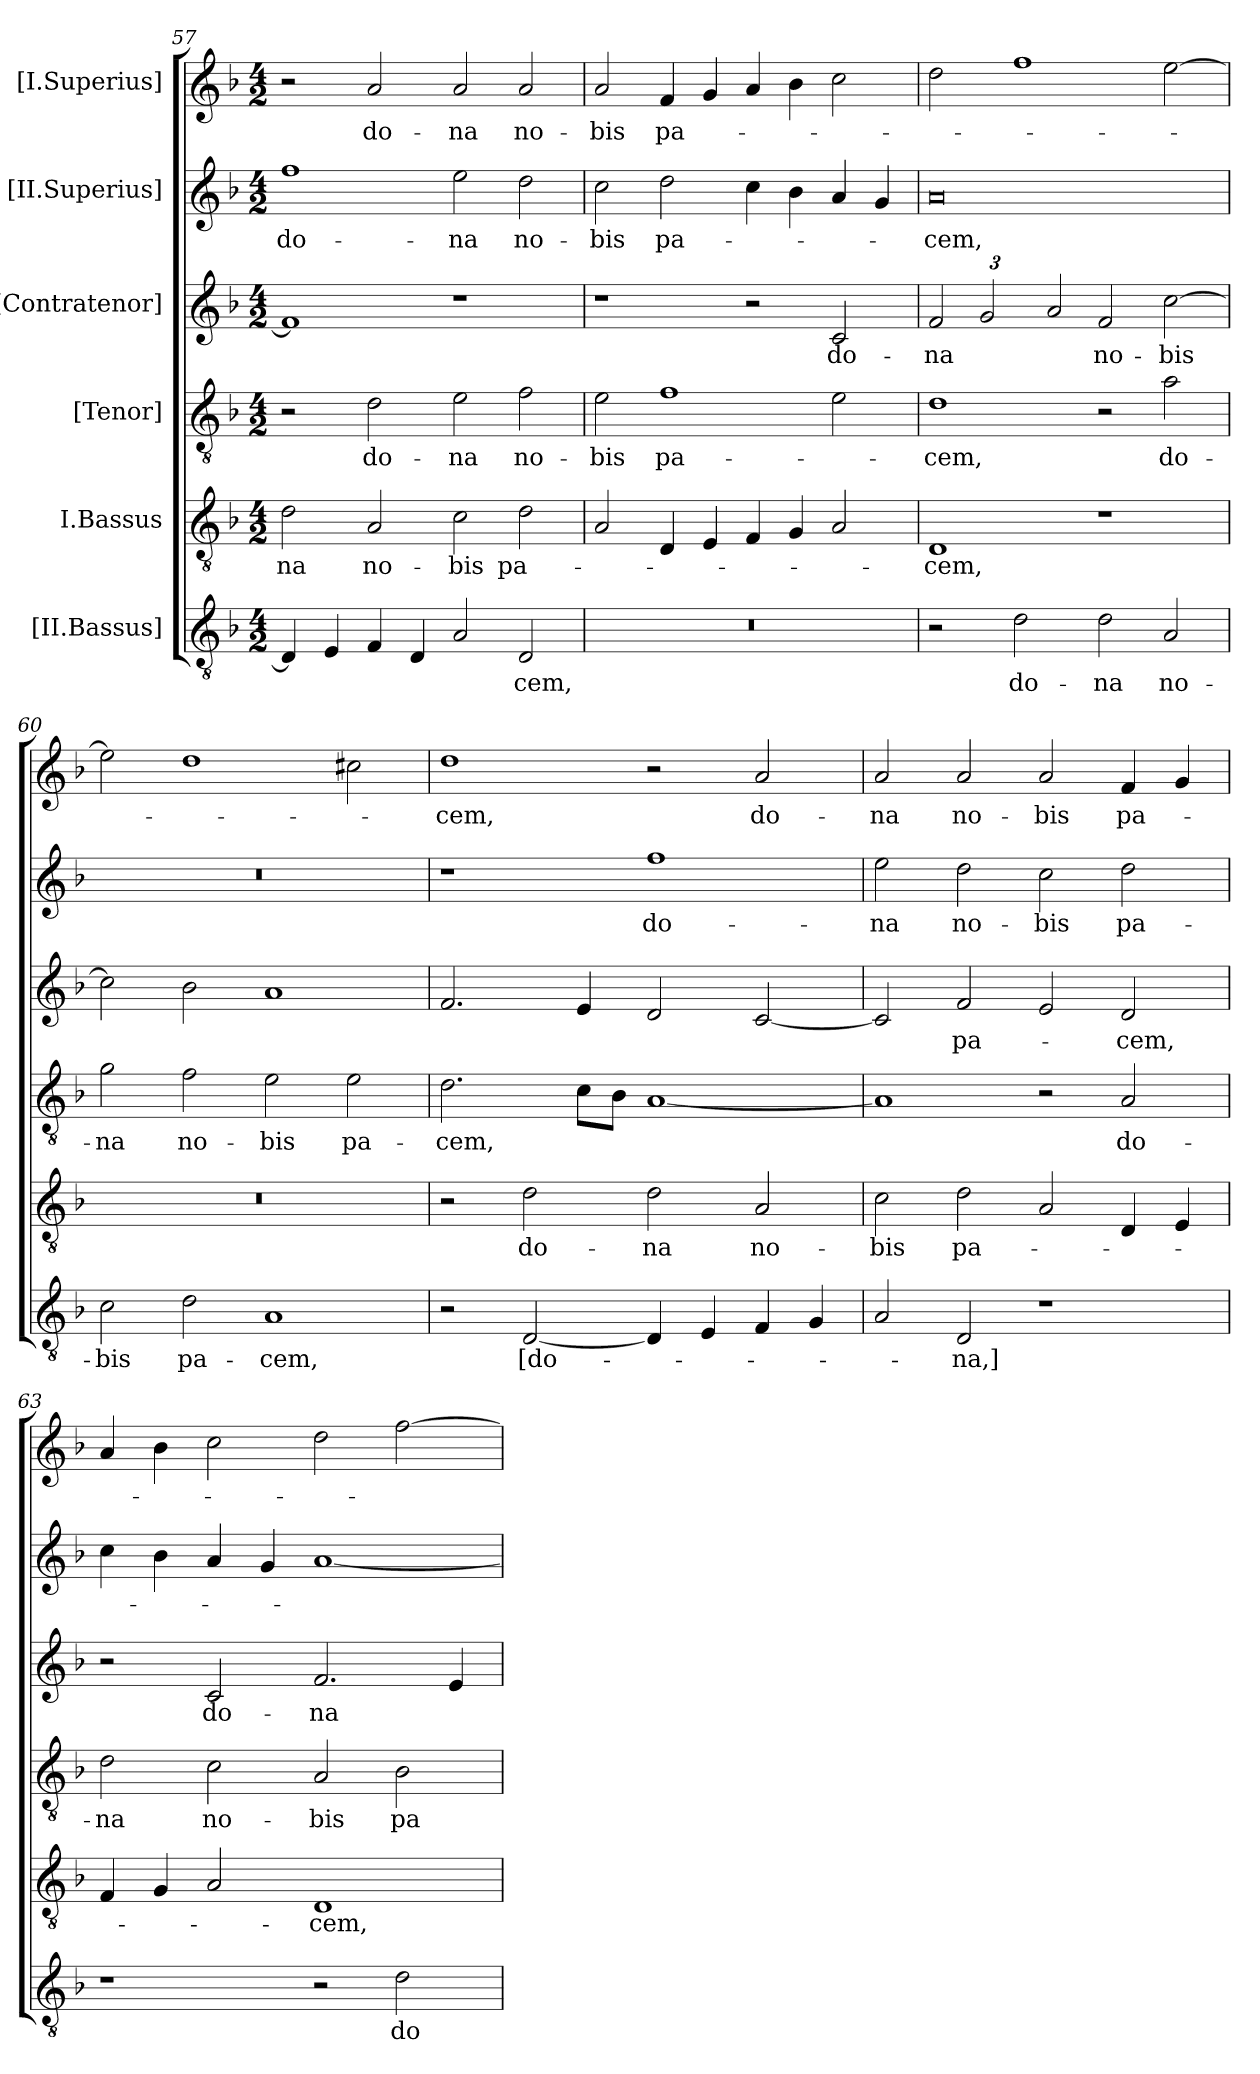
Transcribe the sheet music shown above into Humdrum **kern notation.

**kern	**text	**kern	**text	**kern	**text	**kern	**text	**kern	**text	**kern	**text
*part6	*part6	*part5	*part5	*part4	*part4	*part3	*part3	*part2	*part2	*part1	*part1
*staff6	*staff6	*staff5	*staff5	*staff4	*staff4	*staff3	*staff3	*staff2	*staff2	*staff1	*staff1
*I"[II.Bassus]	*	*I"I.Bassus	*	*I"[Tenor]	*	*I"[Contratenor]	*	*I"[II.Superius]	*	*I"[I.Superius]	*
*clefGv2	*	*clefGv2	*	*clefGv2	*	*clefG2	*	*clefG2	*	*clefG2	*
*k[b-]	*	*k[b-]	*	*k[b-]	*	*k[b-]	*	*k[b-]	*	*k[b-]	*
*M4/2	*	*M4/2	*	*M4/2	*	*M4/2	*	*M4/2	*	*M4/2	*
=57	=57	=57	=57	=57	=57	=57	=57	=57	=57	=57	=57
4D/]	.	2d\	-na	2r	.	1f/]	.	1ff\	do-	2r	.
4E/	.	.	.	.	.	.	.	.	.	.	.
4F/	.	2A/	no-	2d\	do-	.	.	.	.	2a/	do-
4D/	.	.	.	.	.	.	.	.	.	.	.
2A/	.	2c\	-bis	2e\	-na	1r	.	2ee\	-na	2a/	-na
2D/	-cem,	2d\	pa-	2f\	no-	.	.	2dd\	no-	2a/	no-
=58	=58	=58	=58	=58	=58	=58	=58	=58	=58	=58	=58
0r	.	2A/	.	2e\	-bis	1r	.	2cc\	-bis	2a/	-bis
.	.	4D/	.	1f\	pa-	.	.	2dd\	pa-	4f/	pa-
.	.	4E/	.	.	.	.	.	.	.	4g/	.
.	.	4F/	.	.	.	2r	.	4cc\	.	4a/	.
.	.	4G/	.	.	.	.	.	4b-\	.	4b-\	.
.	.	2A/	.	2e\	.	2c/	do-	4a/	.	2cc\	.
.	.	.	.	.	.	.	.	4g/	.	.	.
=59	=59	=59	=59	=59	=59	=59	=59	=59	=59	=59	=59
*	*	*	*	*	*	*Xbrackettup	*	*	*	*	*
2r	.	1D/	-cem,	1d\	-cem,	3f/	-na	0a/	-cem,	2dd\	.
.	.	.	.	.	.	3g/	.	.	.	.	.
2d\	do-	.	.	.	.	.	.	.	.	1ff\	.
.	.	.	.	.	.	3a/	.	.	.	.	.
2d\	-na	1r	.	2r	.	2f/	no-	.	.	.	.
2A/	no-	.	.	2a\	do-	[2cc\	-bis	.	.	[2ee\	.
=60	=60	=60	=60	=60	=60	=60	=60	=60	=60	=60	=60
2c\	-bis	0r	.	2g\	-na	2cc\]	.	0r	.	2ee\]	.
2d\	pa-	.	.	2f\	no-	2b-\	.	.	.	1dd\	.
1A/	-cem,	.	.	2e\	-bis	1a/	.	.	.	.	.
.	.	.	.	2e\	pa-	.	.	.	.	2cc#X\	.
=61	=61	=61	=61	=61	=61	=61	=61	=61	=61	=61	=61
2r	.	2r	.	2.d\	-cem,	2.f/	.	1r	.	1dd\	-cem,
[2D/	[do-	2d\	do-	.	.	.	.	.	.	.	.
.	.	.	.	8c\L	.	4e/	.	.	.	.	.
.	.	.	.	8B-\J	.	.	.	.	.	.	.
4D/]	.	2d\	-na	[1A/	.	2d/	.	1ff\	do-	2r	.
4E/	.	.	.	.	.	.	.	.	.	.	.
4F/	.	2A/	no-	.	.	[2c/	.	.	.	2a/	do-
4G/	.	.	.	.	.	.	.	.	.	.	.
=62	=62	=62	=62	=62	=62	=62	=62	=62	=62	=62	=62
2A/	.	2c\	-bis	1A/]	.	2c/]	.	2ee\	-na	2a/	-na
2D/	-na,]	2d\	pa-	.	.	2f/	pa-	2dd\	no-	2a/	no-
1r	.	2A/	.	2r	.	2e/	.	2cc\	-bis	2a/	-bis
.	.	4D/	.	2A/	do-	2d/	-cem,	2dd\	pa-	4f/	pa-
.	.	4E/	.	.	.	.	.	.	.	4g/	.
=63	=63	=63	=63	=63	=63	=63	=63	=63	=63	=63	=63
1r	.	4F/	.	2d\	-na	2r	.	4cc\	.	4a/	.
.	.	4G/	.	.	.	.	.	4b-\	.	4b-\	.
.	.	2A/	.	2c\	no-	2c/	do-	4a/	.	2cc\	.
.	.	.	.	.	.	.	.	4g/	.	.	.
2r	.	1D/	-cem,	2A/	-bis	2.f/	-na	[1a/	.	2dd\	.
2d\	do-	.	.	2B-\	pa-	.	.	.	.	[2ff\	.
.	.	.	.	.	.	4e/	.	.	.	.	.
=	=	=	=	=	=	=	=	=	=	=	=
*-	*-	*-	*-	*-	*-	*-	*-	*-	*-	*-	*-
